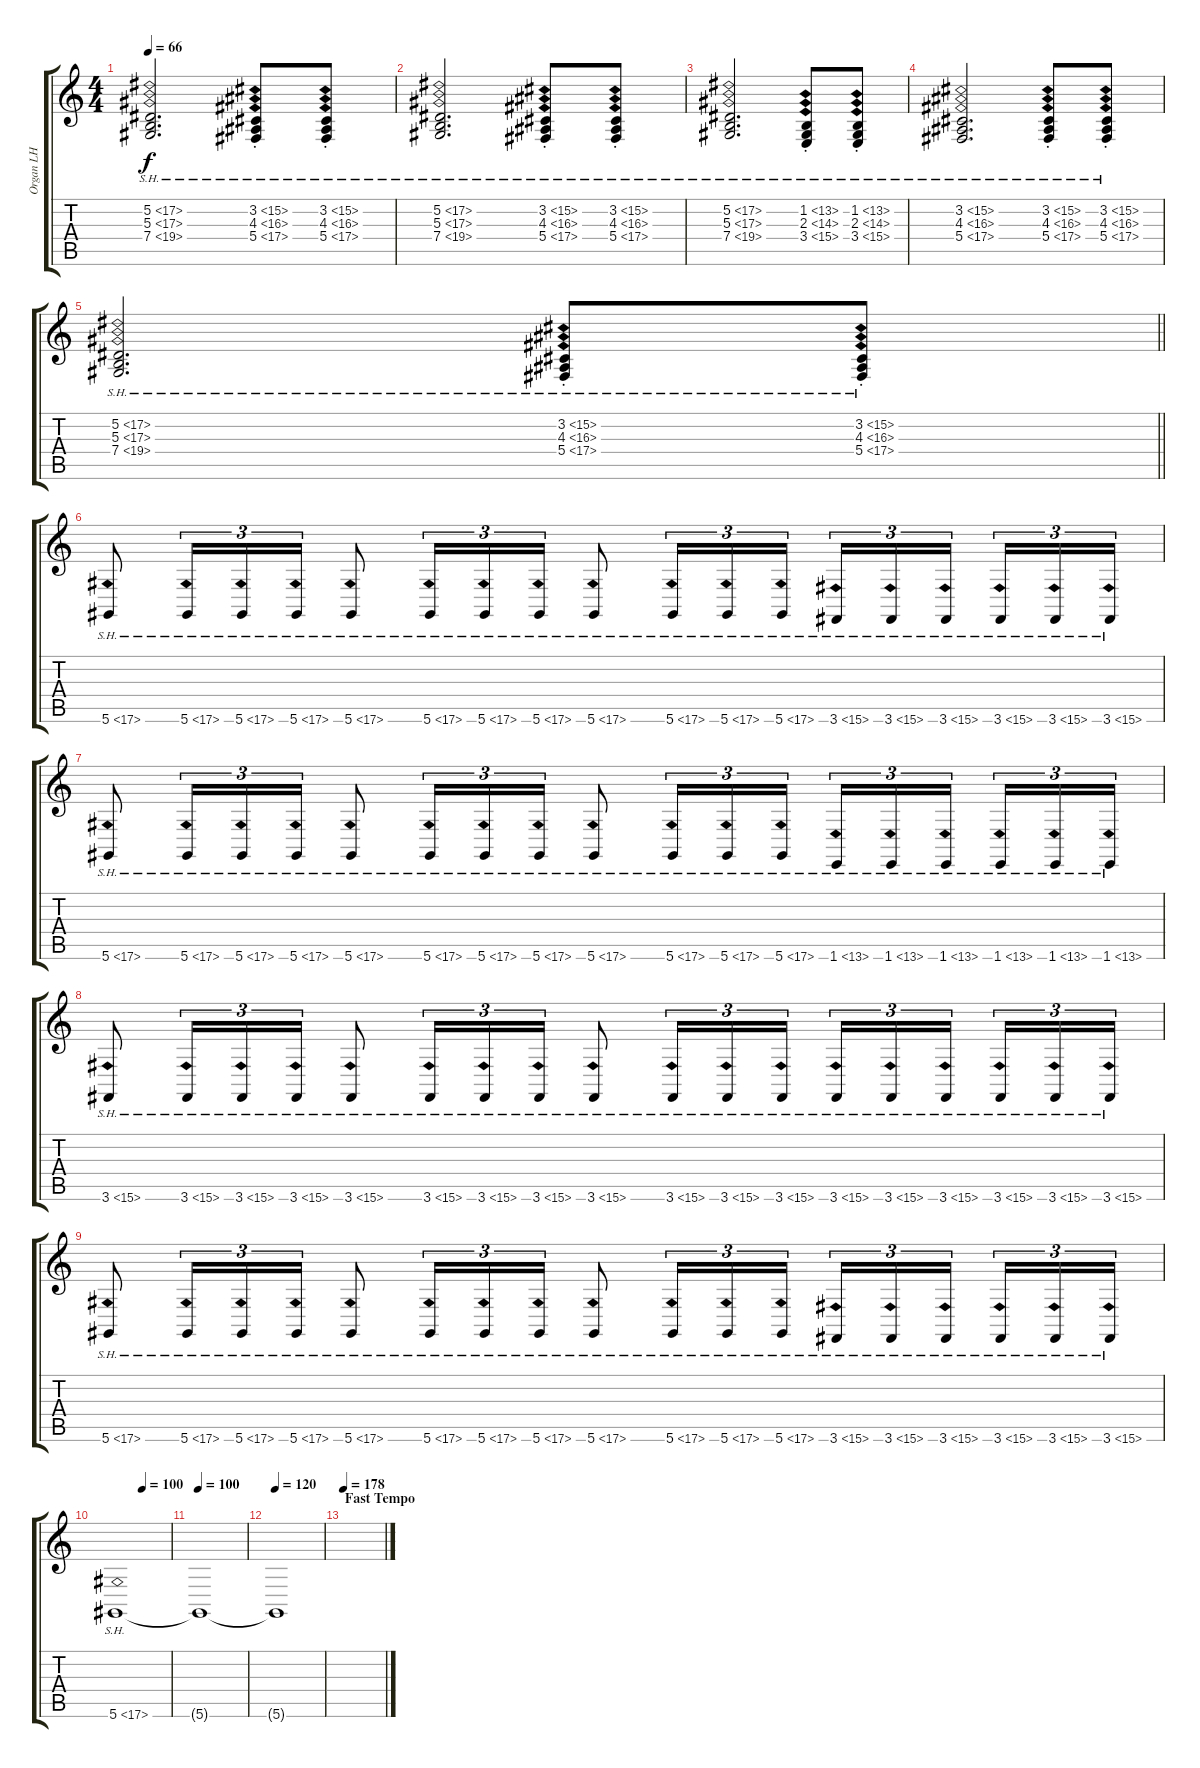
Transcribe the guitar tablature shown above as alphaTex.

\track ("Organ LH" "Organ LH") {instrument percussiveorgan}
\staff {score tabs}
\tuning (Eb4 Bb3 Gb3 Db3 Ab2 Eb2) {hide}
\ts (4 4)
\tempo 66
\clef g2
\ks c
(5.2{sh 12} 5.3{sh 12} 7.4{sh 12}).2{d dy f} (3.2{sh 12 st} 4.3{sh 12 st} 5.4{sh 12 st}).8 (3.2{sh 12 st} 4.3{sh 12 st} 5.4{sh 12 st}).8 |
(5.2{sh 12} 5.3{sh 12} 7.4{sh 12}).2{d} (3.2{sh 12 st} 4.3{sh 12 st} 5.4{sh 12 st}).8 (3.2{sh 12 st} 4.3{sh 12 st} 5.4{sh 12 st}).8 |
(5.2{sh 12} 5.3{sh 12} 7.4{sh 12}).2{d} (1.2{sh 12 st} 2.3{sh 12 st} 3.4{sh 12 st}).8 (1.2{sh 12 st} 2.3{sh 12 st} 3.4{sh 12 st}).8 |
(3.2{sh 12} 4.3{sh 12} 5.4{sh 12}).2{d} (3.2{sh 12 st} 4.3{sh 12 st} 5.4{sh 12 st}).8 (3.2{sh 12 st} 4.3{sh 12 st} 5.4{sh 12 st}).8 |
\barLineRight lightlight
(5.2{sh 12} 5.3{sh 12} 7.4{sh 12}).2{d} (3.2{sh 12 st} 4.3{sh 12 st} 5.4{sh 12 st}).8 (3.2{sh 12 st} 4.3{sh 12 st} 5.4{sh 12 st}).8 |
\section ("" "")
5.6{sh 12}.8 5.6{sh 12}.16{tu (3 2)} 5.6{sh 12}.16{tu (3 2)} 5.6{sh 12}.16{tu (3 2)} 5.6{sh 12}.8 5.6{sh 12}.16{tu (3 2)} 5.6{sh 12}.16{tu (3 2)} 5.6{sh 12}.16{tu (3 2)} 5.6{sh 12}.8 5.6{sh 12}.16{tu (3 2)} 5.6{sh 12}.16{tu (3 2)} 5.6{sh 12}.16{tu (3 2)} 3.6{sh 12}.16{tu (3 2)} 3.6{sh 12}.16{tu (3 2)} 3.6{sh 12}.16{tu (3 2)} 3.6{sh 12}.16{tu (3 2)} 3.6{sh 12}.16{tu (3 2)} 3.6{sh 12}.16{tu (3 2)} |
5.6{sh 12}.8 5.6{sh 12}.16{tu (3 2)} 5.6{sh 12}.16{tu (3 2)} 5.6{sh 12}.16{tu (3 2)} 5.6{sh 12}.8 5.6{sh 12}.16{tu (3 2)} 5.6{sh 12}.16{tu (3 2)} 5.6{sh 12}.16{tu (3 2)} 5.6{sh 12}.8 5.6{sh 12}.16{tu (3 2)} 5.6{sh 12}.16{tu (3 2)} 5.6{sh 12}.16{tu (3 2)} 1.6{sh 12}.16{tu (3 2)} 1.6{sh 12}.16{tu (3 2)} 1.6{sh 12}.16{tu (3 2)} 1.6{sh 12}.16{tu (3 2)} 1.6{sh 12}.16{tu (3 2)} 1.6{sh 12}.16{tu (3 2)} |
3.6{sh 12}.8 3.6{sh 12}.16{tu (3 2)} 3.6{sh 12}.16{tu (3 2)} 3.6{sh 12}.16{tu (3 2)} 3.6{sh 12}.8 3.6{sh 12}.16{tu (3 2)} 3.6{sh 12}.16{tu (3 2)} 3.6{sh 12}.16{tu (3 2)} 3.6{sh 12}.8 3.6{sh 12}.16{tu (3 2)} 3.6{sh 12}.16{tu (3 2)} 3.6{sh 12}.16{tu (3 2)} 3.6{sh 12}.16{tu (3 2)} 3.6{sh 12}.16{tu (3 2)} 3.6{sh 12}.16{tu (3 2)} 3.6{sh 12}.16{tu (3 2)} 3.6{sh 12}.16{tu (3 2)} 3.6{sh 12}.16{tu (3 2)} |
5.6{sh 12}.8 5.6{sh 12}.16{tu (3 2)} 5.6{sh 12}.16{tu (3 2)} 5.6{sh 12}.16{tu (3 2)} 5.6{sh 12}.8 5.6{sh 12}.16{tu (3 2)} 5.6{sh 12}.16{tu (3 2)} 5.6{sh 12}.16{tu (3 2)} 5.6{sh 12}.8 5.6{sh 12}.16{tu (3 2)} 5.6{sh 12}.16{tu (3 2)} 5.6{sh 12}.16{tu (3 2)} 3.6{sh 12}.16{tu (3 2)} 3.6{sh 12}.16{tu (3 2)} 3.6{sh 12}.16{tu (3 2)} 3.6{sh 12}.16{tu (3 2)} 3.6{sh 12}.16{tu (3 2)} 3.6{sh 12}.16{tu (3 2)} |
\tempo (100 0.49895833333333334)
5.6{sh 12}.1 |
\tempo 100
5.6{t}.1 |
\tempo 120
5.6{t}.1 |
\section ("" "Fast Tempo")
\tempo 178
